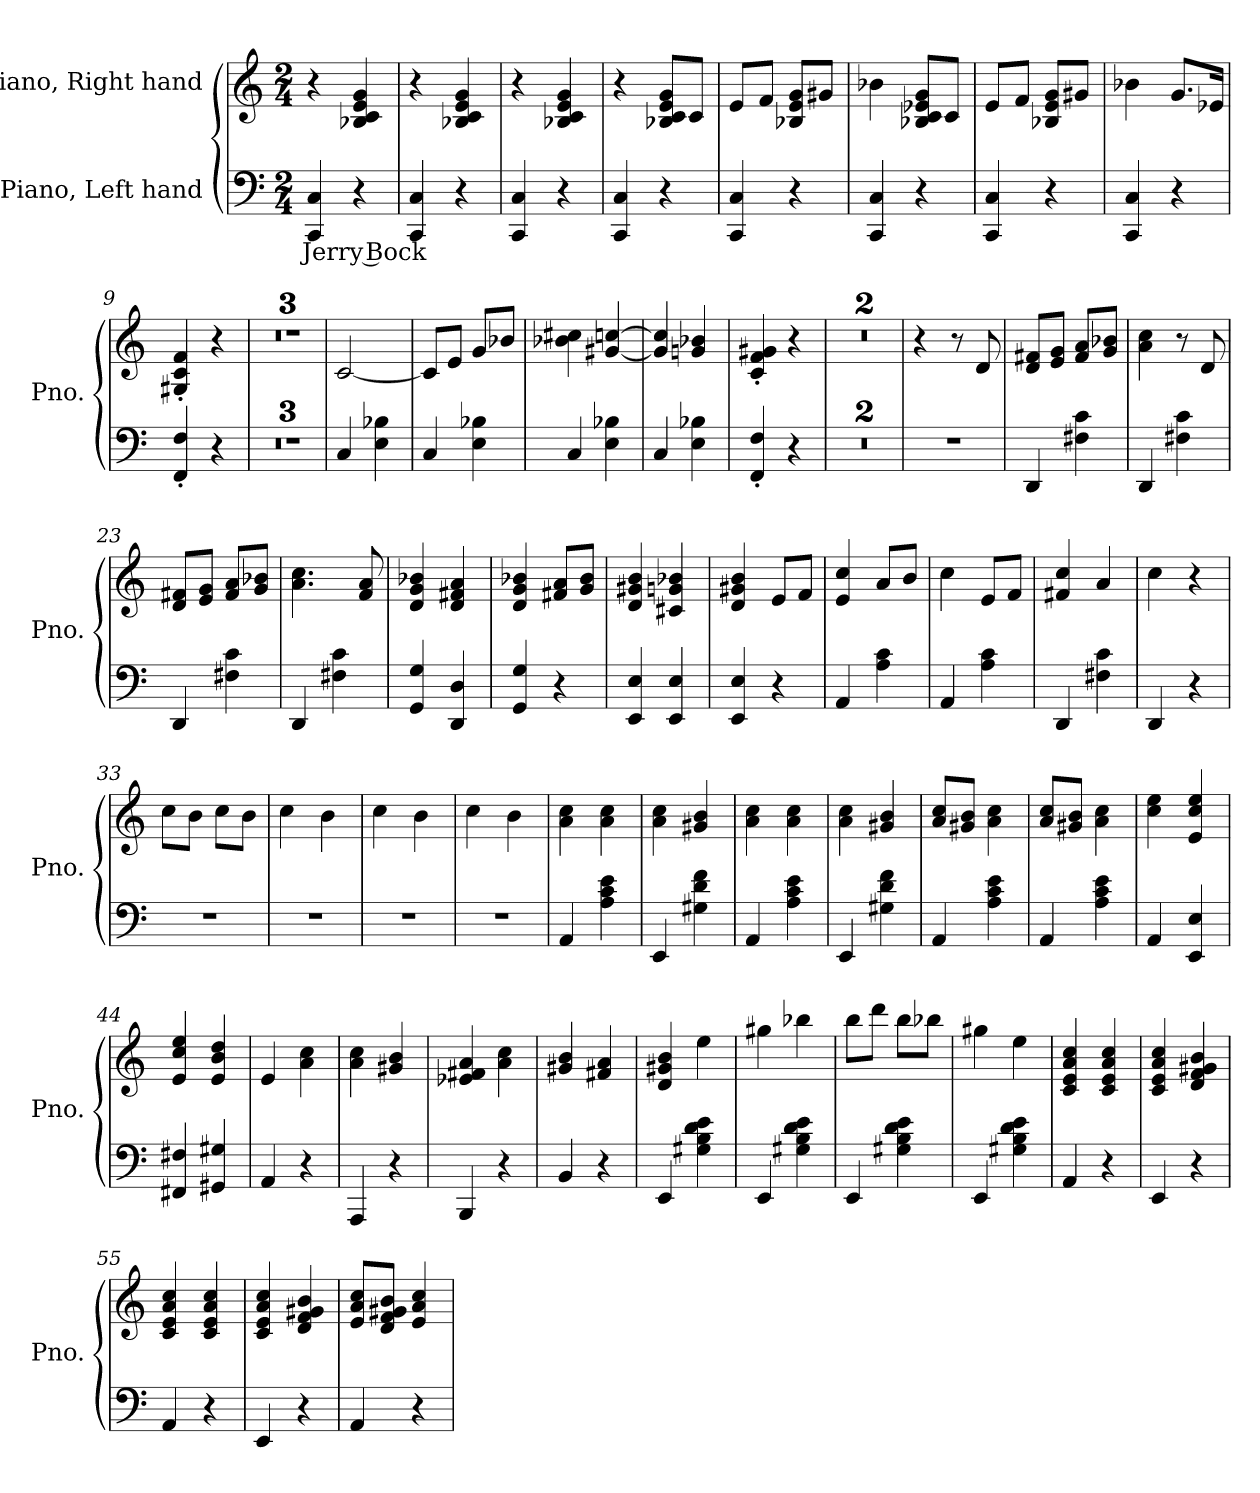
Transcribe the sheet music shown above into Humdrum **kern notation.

**kern	**text	**kern
*part2	*part2	*part1
*staff2	*staff2	*staff1
*I"Piano, Left hand	*	*I"Piano, Right hand
*I'Pno.	*	*I'Pno.
*clefF4	*	*clefG2
*k[]	*	*k[]
*M2/4	*	*M2/4
*MM120	*	*MM120
=1	=1	=1
!	!LO:LY:b	!
4CC/ 4C/	Jerry Bock	4r
4r	.	4B-X/ 4c/ 4e/ 4g/
=2	=2	=2
4CC/ 4C/	.	4r
4r	.	4B-X/ 4c/ 4e/ 4g/
=3	=3	=3
4CC/ 4C/	.	4r
4r	.	4B-X/ 4c/ 4e/ 4g/
=4	=4	=4
4CC/ 4C/	.	4r
4r	.	8B-X/ 8c/ 8e/ 8g/L
.	.	8c/J
=5	=5	=5
4CC/ 4C/	.	8e/L
.	.	8f/J
4r	.	8B-X/ 8e/ 8g/L
.	.	8g#X/J
=6	=6	=6
4CC/ 4C/	.	4b-X\
4r	.	8B-X/ 8c/ 8e-X/ 8g/L
.	.	8c/J
!!LO:LB:g=z
=7	=7	=7
4CC/ 4C/	.	8e/L
.	.	8f/J
4r	.	8B-X/ 8e/ 8g/L
.	.	8g#X/J
=8	=8	=8
4CC/ 4C/	.	4b-X\
4r	.	8.g/L
.	.	16e-X/Jk
=9	=9	=9
4FF/' 4F/'	.	4G#X/' 4c/' 4f/'
4r	.	4r
=10	=10	=10
2r	.	2r
=11	=11	=11
2r	.	2r
=12	=12	=12
2r	.	2r
=13	=13	=13
4C/	.	[2c/
4E\ 4B-X\	.	.
=14	=14	=14
4C/	.	8c/L]
.	.	8e/J
4E\ 4B-X\	.	8g/L
.	.	8b-X/J
=15	=15	=15
4C/	.	4b-X\ 4cc#X\
4E\ 4B-X\	.	[4g#X/ [4ccn/
=16	=16	=16
4C/	.	4g#/] 4cc/]
4E\ 4B-X\	.	4gn/ 4b-X/
!!LO:LB:g=z
=17	=17	=17
4FF/' 4F/'	.	4c/' 4f/' 4g#X/'
4r	.	4r
=18	=18	=18
2r	.	2r
=19	=19	=19
2r	.	2r
=20	=20	=20
2r	.	4r
.	.	8r
.	.	8d/
=21	=21	=21
4DD/	.	8d/ 8f#X/L
.	.	8e/ 8g/J
4F#X\ 4c\	.	8f#/ 8a/L
.	.	8g/ 8b-X/J
=22	=22	=22
4DD/	.	4a\ 4cc\
4F#X\ 4c\	.	8r
.	.	8d/
=23	=23	=23
4DD/	.	8d/ 8f#X/L
.	.	8e/ 8g/J
4F#X\ 4c\	.	8f#/ 8a/L
.	.	8g/ 8b-X/J
=24	=24	=24
4DD/	.	4.a\ 4.cc\
4F#X\ 4c\	.	.
.	.	8f/ 8a/
=25	=25	=25
4GG/ 4G/	.	4d/ 4g/ 4b-X/
4DD/ 4D/	.	4d/ 4f#X/ 4a/
!!LO:LB:g=z
=26	=26	=26
4GG/ 4G/	.	4d/ 4g/ 4b-X/
4r	.	8f#X/ 8a/L
.	.	8g/ 8b-/J
=27	=27	=27
4EE/ 4E/	.	4d/ 4g#X/ 4b/
4EE/ 4E/	.	4c#X/ 4gn/ 4b-X/
=28	=28	=28
4EE/ 4E/	.	4d/ 4g#X/ 4b/
4r	.	8e/L
.	.	8f/J
=29	=29	=29
4AA/	.	4e/ 4cc/
4A\ 4c\	.	8a/L
.	.	8b/J
=30	=30	=30
4AA/	.	4cc\
4A\ 4c\	.	8e/L
.	.	8f/J
=31	=31	=31
4DD/	.	4f#X/ 4cc/
4F#X\ 4c\	.	4a/
=32	=32	=32
4DD/	.	4cc\
4r	.	4r
=33	=33	=33
2r	.	8cc\L
.	.	8b\J
.	.	8cc\L
.	.	8b\J
=34	=34	=34
2r	.	4cc\
.	.	4b\
=35	=35	=35
2r	.	4cc\
.	.	4b\
!!LO:LB:g=z
=36	=36	=36
2r	.	4cc\
.	.	4b\
=37	=37	=37
4AA/	.	4a\ 4cc\
4A\ 4c\ 4e\	.	4a\ 4cc\
=38	=38	=38
4EE/	.	4a\ 4cc\
4G#X\ 4d\ 4f\	.	4g#X/ 4b/
=39	=39	=39
4AA/	.	4a\ 4cc\
4A\ 4c\ 4e\	.	4a\ 4cc\
=40	=40	=40
4EE/	.	4a\ 4cc\
4G#X\ 4d\ 4f\	.	4g#X/ 4b/
=41	=41	=41
4AA/	.	8a/ 8cc/L
.	.	8g#X/ 8b/J
4A\ 4c\ 4e\	.	4a\ 4cc\
=42	=42	=42
4AA/	.	8a/ 8cc/L
.	.	8g#X/ 8b/J
4A\ 4c\ 4e\	.	4a\ 4cc\
=43	=43	=43
4AA/	.	4cc\ 4ee\
4EE/ 4E/	.	4e/ 4cc/ 4ee/
=44	=44	=44
4FF#X/ 4F#X/	.	4e/ 4cc/ 4ee/
4GG#X/ 4G#X/	.	4e/ 4b/ 4dd/
=45	=45	=45
4AA/	.	4e/
4r	.	4a\ 4cc\
=46	=46	=46
4AAA/	.	4a\ 4cc\
4r	.	4g#X/ 4b/
!!LO:LB:g=z
=47	=47	=47
4BBB/	.	4e-X/ 4f#X/ 4a/
4r	.	4a\ 4cc\
=48	=48	=48
4BB/	.	4g#X/ 4b/
4r	.	4f#X/ 4a/
=49	=49	=49
4EE/	.	4d/ 4g#X/ 4b/
4G#X\ 4B\ 4d\ 4e\	.	4ee\
=50	=50	=50
4EE/	.	4gg#X\
4G#X\ 4B\ 4d\ 4e\	.	4bb-X\
=51	=51	=51
4EE/	.	8bb\L
.	.	8ddd\J
4G#X\ 4B\ 4d\ 4e\	.	8bb\L
.	.	8bb-X\J
=52	=52	=52
4EE/	.	4gg#X\
4G#X\ 4B\ 4d\ 4e\	.	4ee\
=53	=53	=53
4AA/	.	4c/ 4e/ 4a/ 4cc/
4r	.	4c/ 4e/ 4a/ 4cc/
=54	=54	=54
4EE/	.	4c/ 4e/ 4a/ 4cc/
4r	.	4d/ 4f/ 4g#X/ 4b/
=55	=55	=55
4AA/	.	4c/ 4e/ 4a/ 4cc/
4r	.	4c/ 4e/ 4a/ 4cc/
!!LO:PB:g=z
=56	=56	=56
4EE/	.	4c/ 4e/ 4a/ 4cc/
4r	.	4d/ 4f/ 4g#X/ 4b/
=57	=57	=57
4AA/	.	8e/ 8a/ 8cc/L
.	.	8d/ 8f/ 8g#X/ 8b/J
4r	.	4e/ 4a/ 4cc/
=	=	=
*-	*-	*-
